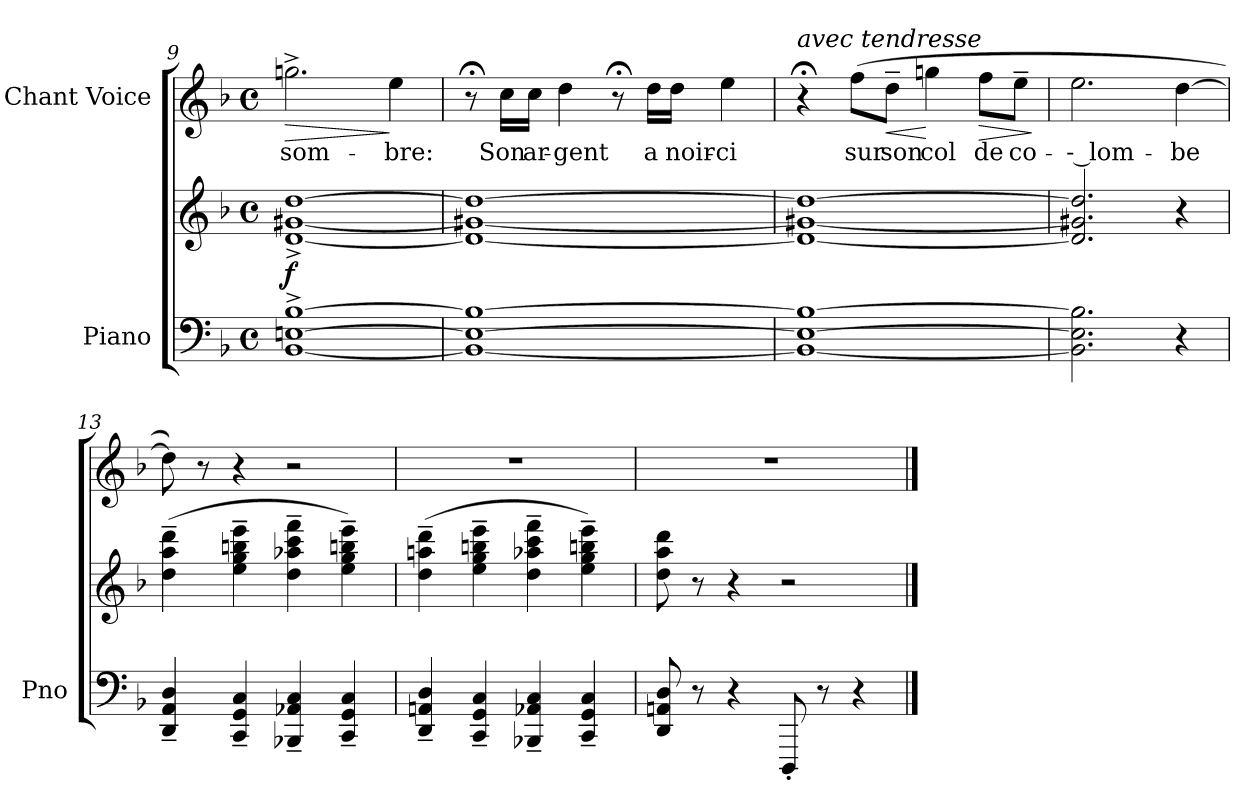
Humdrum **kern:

**kern	**kern	**dynam	**kern	**text	**dynam
*part2	*part2	*part2	*part1	*part1	*part1
*staff3	*staff2	*staff2/3	*staff1	*staff1	*staff1
*I"Piano	*	*	*I"Chant Voice	*	*
*I'Pno	*	*	*	*	*
*clefF4	*clefG2	*	*clefG2	*	*
*k[b-]	*k[b-]	*	*k[b-]	*	*
*M4/4	*M4/4	*	*M4/4	*	*
*met(c)	*met(c)	*	*met(c)	*	*
=9	=9	=9	=9	=9	=9
!	!	!LO:DY:b	!	!LO:LY:b	!LO:HP:b
[1BB-^ [1En^ [1B-^	[1d^ [1g#X^ [1dd^	f	2.ggn^\	som-	>
!	!	!	!	!LO:LY:b	!
.	.	.	4ee\	-bre:	]
=10	=10	=10	=10	=10	=10
!	!	!	!	!	!LO:DY:a
!	!	!	!	!	!LO:DY:n=1:a
1BB-_ 1E_ 1B-_	1d_ 1g#X_ 1dd_	.	8r;<	.	p other-dynamics
!	!	!	!	!LO:LY:b	!
.	.	.	16cc\LL	Son	.
!	!	!	!	!LO:LY:b	!
.	.	.	16cc\JJ	ar-	.
!	!	!	!	!LO:LY:b	!
.	.	.	4dd\	-gent	.
.	.	.	8r;<	.	.
!	!	!	!	!LO:LY:b	!
.	.	.	16dd\LL	a	.
!	!	!	!	!LO:LY:b	!
.	.	.	16dd\JJ	noir-	.
!	!	!	!	!LO:LY:b	!
.	.	.	4ee\	-ci	.
=11	=11	=11	=11	=11	=11
!	!	!	!LO:TX:a:i:t=avec tendresse	!	!
1BB-_ 1E_ 1B-_	1d_ 1g#X_ 1dd_	.	4r;<	.	.
*	*	*	*MM62	*	*
!	!	!	!	!LO:LY:b	!
.	.	.	(>8ff\L	sur	.
!	!	!	!	!LO:LY:b	!LO:HP:b
.	.	.	8dd~\J	son	<
!	!	!	!	!LO:LY:b	!
.	.	.	4ggn\	col	[
!	!	!	!	!LO:LY:b	!LO:HP:b
.	.	.	8ff\L	de	>
!	!	!	!	!LO:LY:b	!
.	.	.	8ee~\J	co-	.
.	.	.	.	.	]
!!LO:LB:g=z
=12	=12	=12	=12	=12	=12
*	*	*	*MM70	*	*
!	!	!	!	!LO:LY:b	!
2.BB-\] 2.E\] 2.B-\]	2.d/] 2.g#X/] 2.dd/]	.	2.ee\	-- lom-	.
!	!	!	!	!LO:LY:b	!
4r	4r	.	[4dd\	-be	.
=13	=13	=13	=13	=13	=13
!	!	!LO:DY:b	!	!	!
!	!	!LO:DY:n=1:b	!	!	!
4DD/~ 4AA/~ 4D/~	(>4dd\~ 4aa\~ 4ddd\~	pp other-dynamics	8dd\])	.	.
.	.	.	8r	.	.
4CC/~ 4GG/~ 4C/~	4ee\~ 4gg\~ 4bbn\~ 4eee\~	.	4r	.	.
4BBB-X/~ 4AA-X/~ 4C/~	4dd\~ 4aa-X\~ 4ccc\~ 4fff\~	.	2r	.	.
4CC/~ 4GG/~ 4C/~	4ee\~ 4gg\~ 4bbn\~ 4eee\~)	.	.	.	.
=14	=14	=14	=14	=14	=14
4DD/~ 4AAn/~ 4D/~	(>4dd\~ 4aan\~ 4ddd\~	.	1r	.	.
4CC/~ 4GG/~ 4C/~	4ee\~ 4gg\~ 4bbn\~ 4eee\~	.	.	.	.
4BBB-X/~ 4AA-X/~ 4C/~	4dd\~ 4aa-X\~ 4ccc\~ 4fff\~	.	.	.	.
4CC/~ 4GG/~ 4C/~	4ee\~ 4gg\~ 4bbn\~ 4eee\~)	.	.	.	.
=15	=15	=15	=15	=15	=15
8DD/ 8AAn/ 8D/	8dd\ 8aa\ 8ddd\	.	1r	.	.
8r	8r	.	.	.	.
4r	4r	.	.	.	.
8DDD'/	2r	.	.	.	.
8r	.	.	.	.	.
4r	.	.	.	.	.
==	==	==	==	==	==
*-	*-	*-	*-	*-	*-
